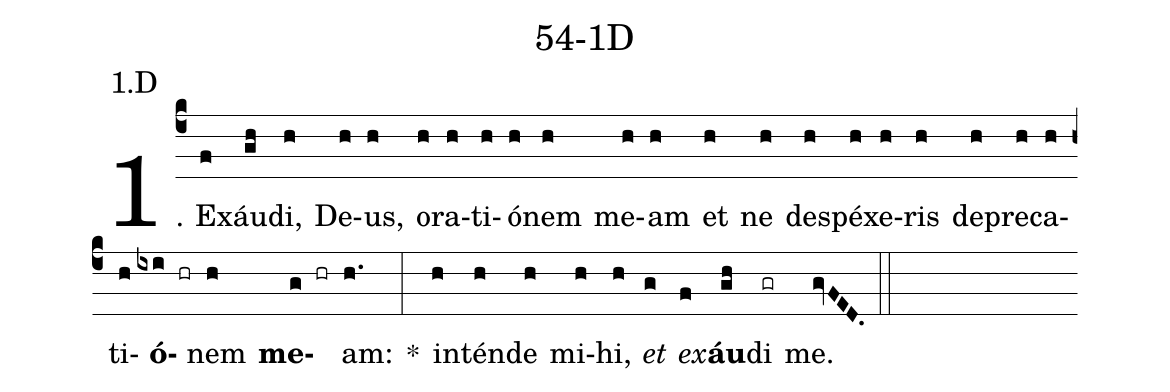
name: 54-1D;
annotation: 1.D;
%%
(c4)1. Ex(f)áu(gh)di,(h) De(h)us,(h) o(h)ra(h)ti(h)ó(h)nem(h) me(h)am(h) et(h) ne(h) de(h)spé(h)xe(h)ris(h) de(h)pre(h)ca(h)ti(h)<b>ó</b>(ixi hr)nem(h) <b>me</b>(g hr)am:(h.) *(:) in(h)tén(h)de(h) mi(h)hi,(h) <i>et</i>(g) <i>ex</i>(f)<b>áu</b>(gh)di(gr) me.(gvFED.) (::)
